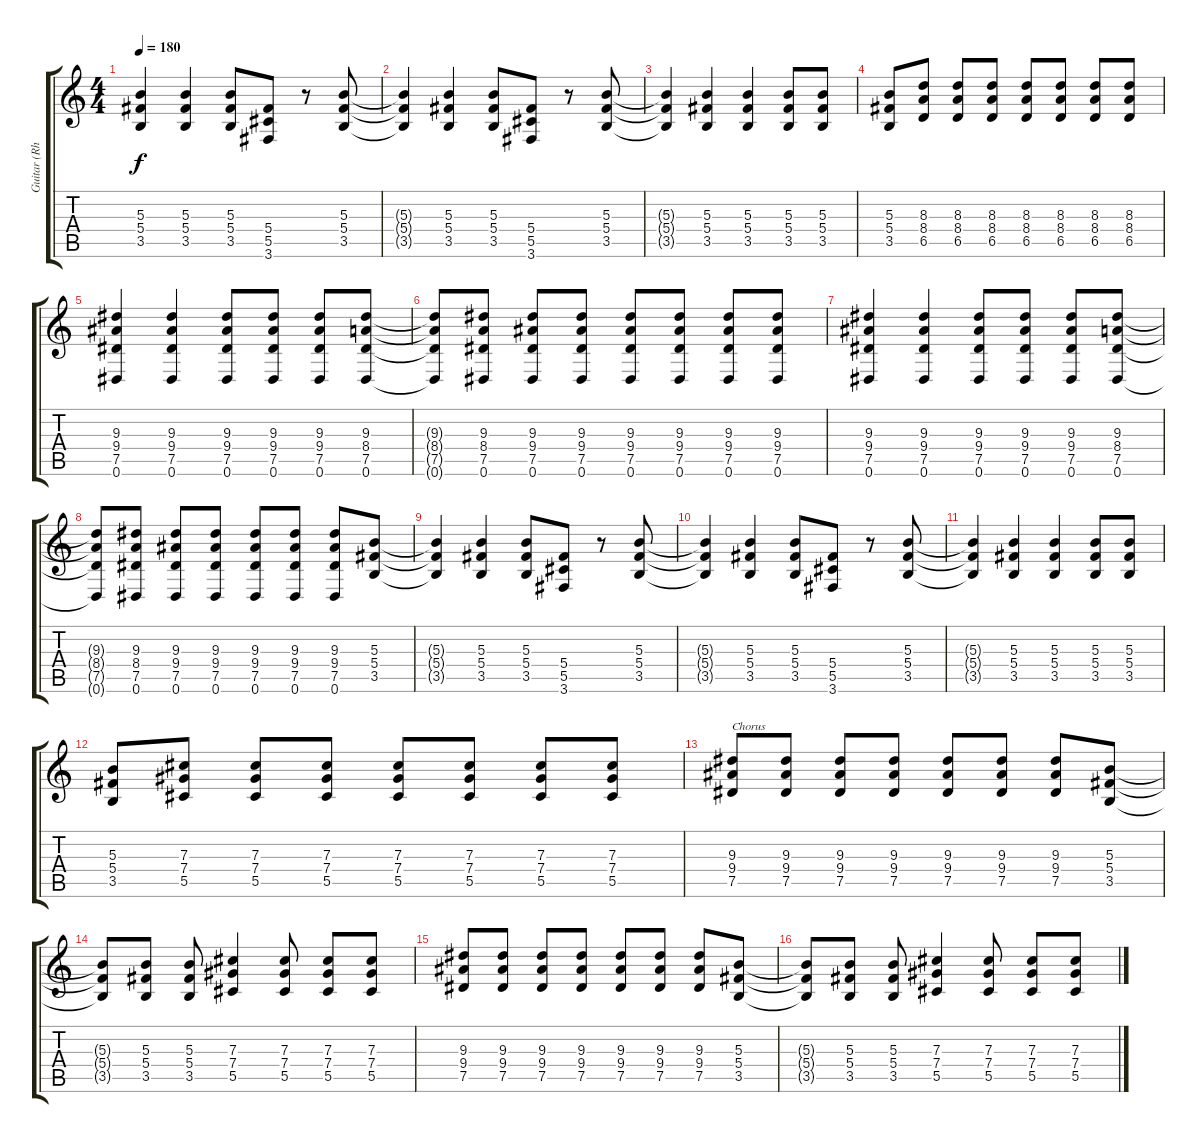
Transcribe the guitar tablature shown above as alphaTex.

\track ("Guitar (Rhythm)" "Guitar (Rh") {instrument overdrivenguitar}
\staff {score tabs}
\tuning (Eb4 Bb3 Gb3 Db3 Ab2 Eb2) {hide}
\ts (4 4)
\tempo 180
\clef g2
\ks c
(5.3{t} 5.4{t} 3.5{t}).4{dy f} (5.3 5.4 3.5).4 (5.3 5.4 3.5).8 (5.4 5.5 3.6).8 r.8 (5.3 5.4 3.5).8 |
(5.3{t} 5.4{t} 3.5{t}).4 (5.3 5.4 3.5).4 (5.3 5.4 3.5).8 (5.4 5.5 3.6).8 r.8 (5.3 5.4 3.5).8 |
(5.3{t} 5.4{t} 3.5{t}).4 (5.3 5.4 3.5).4 (5.3 5.4 3.5).4 (5.3 5.4 3.5).8 (5.3 5.4 3.5).8 |
(5.3 5.4 3.5).8 (8.3 8.4 6.5).8 (8.3 8.4 6.5).8 (8.3 8.4 6.5).8 (8.3 8.4 6.5).8 (8.3 8.4 6.5).8 (8.3 8.4 6.5).8 (8.3 8.4 6.5).8 |
(9.3 9.4 7.5 0.6).4 (9.3 9.4 7.5 0.6).4 (9.3 9.4 7.5 0.6).8 (9.3 9.4 7.5 0.6).8 (9.3 9.4 7.5 0.6).8 (9.3 8.4 7.5 0.6).8 |
(9.3{t} 8.4{t} 7.5{t} 0.6{t}).8 (9.3 8.4 7.5 0.6).8 (9.3 9.4 7.5 0.6).8 (9.3 9.4 7.5 0.6).8 (9.3 9.4 7.5 0.6).8 (9.3 9.4 7.5 0.6).8 (9.3 9.4 7.5 0.6).8 (9.3 9.4 7.5 0.6).8 |
(9.3 9.4 7.5 0.6).4 (9.3 9.4 7.5 0.6).4 (9.3 9.4 7.5 0.6).8 (9.3 9.4 7.5 0.6).8 (9.3 9.4 7.5 0.6).8 (9.3 8.4 7.5 0.6).8 |
(9.3{t} 8.4{t} 7.5{t} 0.6{t}).8 (9.3 8.4 7.5 0.6).8 (9.3 9.4 7.5 0.6).8 (9.3 9.4 7.5 0.6).8 (9.3 9.4 7.5 0.6).8 (9.3 9.4 7.5 0.6).8 (9.3 9.4 7.5 0.6).8 (5.3 5.4 3.5).8 |
(5.3{t} 5.4{t} 3.5{t}).4 (5.3 5.4 3.5).4 (5.3 5.4 3.5).8 (5.4 5.5 3.6).8 r.8 (5.3 5.4 3.5).8 |
(5.3{t} 5.4{t} 3.5{t}).4 (5.3 5.4 3.5).4 (5.3 5.4 3.5).8 (5.4 5.5 3.6).8 r.8 (5.3 5.4 3.5).8 |
(5.3{t} 5.4{t} 3.5{t}).4 (5.3 5.4 3.5).4 (5.3 5.4 3.5).4 (5.3 5.4 3.5).8 (5.3 5.4 3.5).8 |
(5.3 5.4 3.5).8 (7.3 7.4 5.5).8 (7.3 7.4 5.5).8 (7.3 7.4 5.5).8 (7.3 7.4 5.5).8 (7.3 7.4 5.5).8 (7.3 7.4 5.5).8 (7.3 7.4 5.5).8 |
(9.3 9.4 7.5).8{txt "Chorus"} (9.3 9.4 7.5).8 (9.3 9.4 7.5).8 (9.3 9.4 7.5).8 (9.3 9.4 7.5).8 (9.3 9.4 7.5).8 (9.3 9.4 7.5).8 (5.3 5.4 3.5).8 |
(5.3{t} 5.4{t} 3.5{t}).8 (5.3 5.4 3.5).8 (5.3 5.4 3.5).8 (7.3 7.4 5.5).4 (7.3 7.4 5.5).8 (7.3 7.4 5.5).8 (7.3 7.4 5.5).8 |
(9.3 9.4 7.5).8 (9.3 9.4 7.5).8 (9.3 9.4 7.5).8 (9.3 9.4 7.5).8 (9.3 9.4 7.5).8 (9.3 9.4 7.5).8 (9.3 9.4 7.5).8 (5.3 5.4 3.5).8 |
(5.3{t} 5.4{t} 3.5{t}).8 (5.3 5.4 3.5).8 (5.3 5.4 3.5).8 (7.3 7.4 5.5).4 (7.3 7.4 5.5).8 (7.3 7.4 5.5).8 (7.3 7.4 5.5).8
